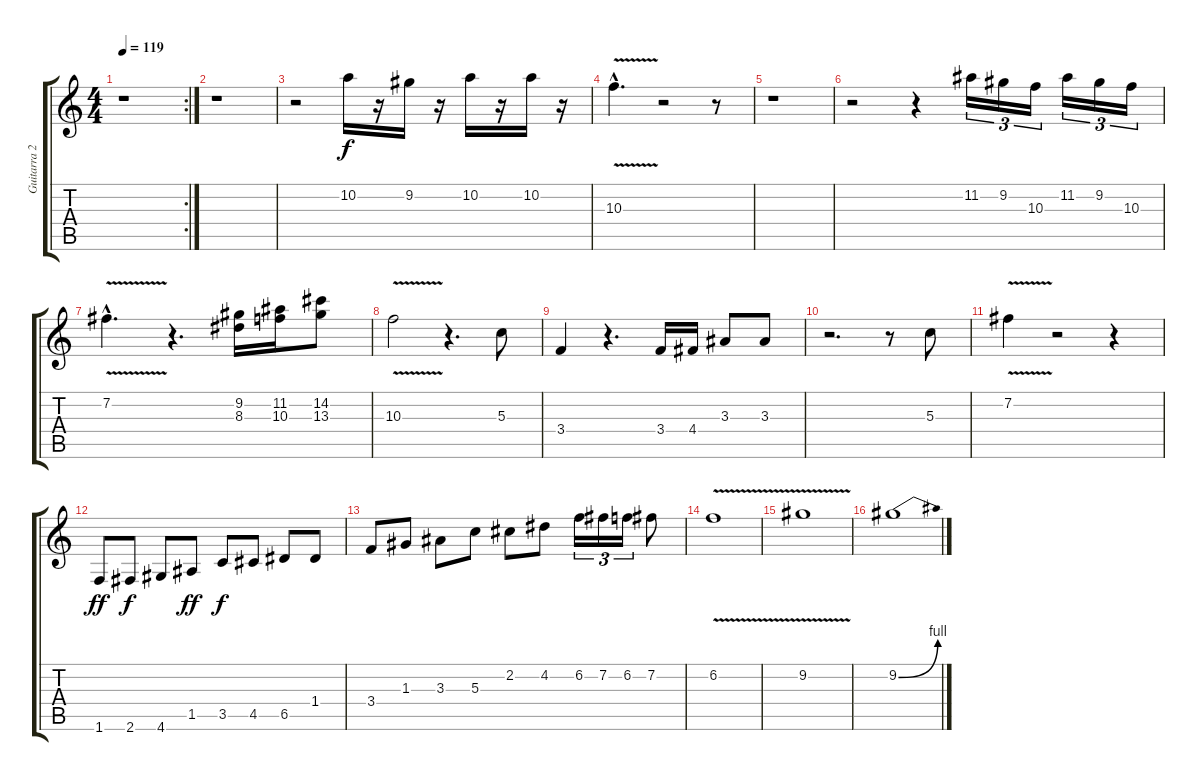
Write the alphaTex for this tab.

\track ("Guitarra 2" "Guitarra 2") {instrument distortionguitar}
\staff {score tabs}
\tuning (E4 B3 G3 D3 A2 E2) {hide}
\rc 2
\ts (4 4)
\tempo 119
\clef g2
\ks c
r.1{dy f} |
r.1 |
r.2 10.2.16 r.16 9.2.16 r.16 10.2.16 r.16 10.2.16 r.16 |
10.3{v hac}.4{d} r.2 r.8 |
r.1 |
r.2 r.4 11.2.16{tu (3 2)} 9.2.16{tu (3 2)} 10.3.16{tu (3 2)} 11.2.16{tu (3 2)} 9.2.16{tu (3 2)} 10.3.16{tu (3 2)} |
7.2{v hac}.4{d} r.4{d} (9.2 8.3).16 (11.2 10.3).16 (14.2 13.3).8 |
10.3{v}.2 r.4{d} 5.3.8 |
3.4.4 r.4{d} 3.4.16 4.4.16 3.3.8 3.3.8 |
r.2{d} r.8 5.3.8 |
7.2{v}.4 r.2 r.4 |
1.6.8{dy ff} 2.6.8{dy f} 4.6.8 1.5.8{dy ff} 3.5.8{dy f} 4.5.8 6.5.8 1.4.8 |
3.4.8 1.3.8 3.3.8 5.3.8 2.2.8 4.2.8 6.2.16{tu (3 2)} 7.2.16{tu (3 2)} 6.2.16{tu (3 2)} 7.2.8 |
6.2{v}.1 |
9.2{v}.1 |
9.2{be (bend 0 0 60 4)}.1
